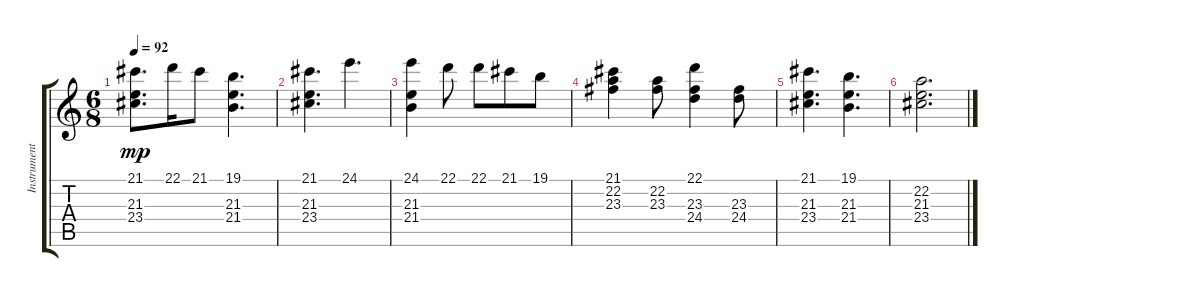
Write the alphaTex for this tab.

\track ("Instrument 4" "Instrument") {instrument ocarina}
\staff {score tabs}
\tuning (E4 B3 G3 D3 A2 E2) {hide}
\ts (6 8)
\tempo 92
\clef g2
\ks c
(21.1 21.3 23.4).8{d dy mp} 22.1.16 21.1.8 (19.1 21.3 21.4).4{d} |
(21.1 21.3 23.4).4{d} 24.1.4{d} |
(24.1 21.3 21.4).4 22.1.8 22.1.8 21.1.8 19.1.8 |
(21.1 22.2 23.3).4 (22.2 23.3).8 (22.1 23.3 24.4).4 (23.3 24.4).8 |
(21.1 21.3 23.4).4{d} (19.1 21.3 21.4).4{d} |
(22.2 21.3 23.4).2{d}
